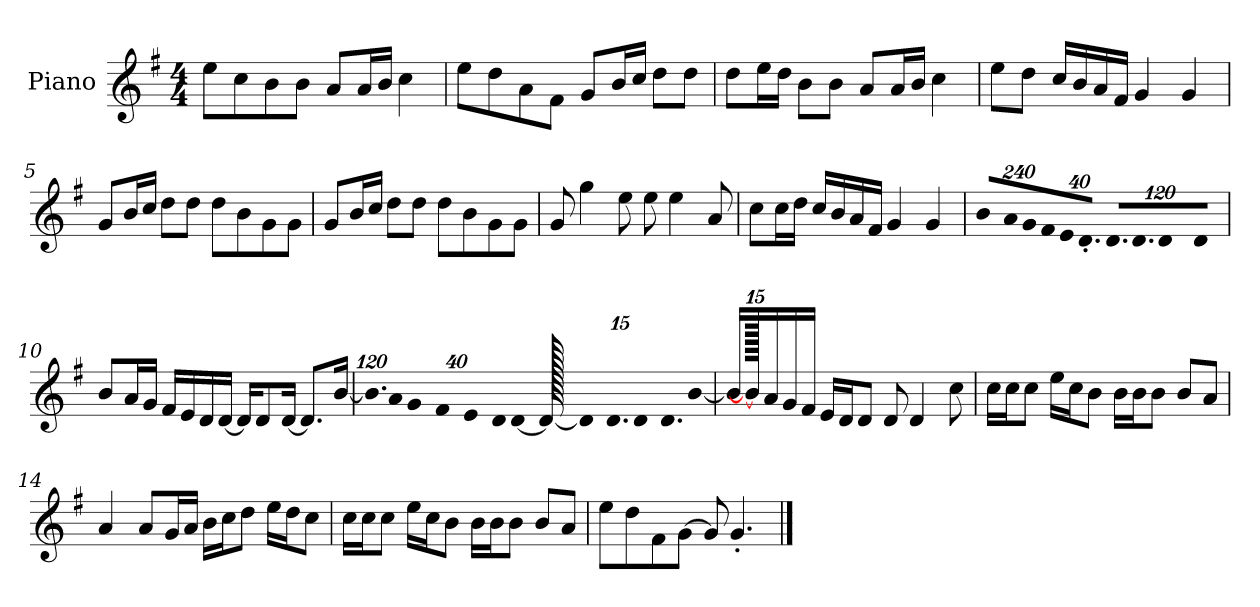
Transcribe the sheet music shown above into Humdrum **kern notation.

**kern
*part1
*staff1
*I"Piano
*I'P-no
*clefG2
*k[f#]
*M4/4
*MM90
=1
8ee\L
8cc\
8b\
8b\J
8a/L
16a/L
16b/JJ
4cc\
=2
8ee\L
8dd\
8a\
8f#\J
8g/L
16b/L
16cc/JJ
8dd\L
8dd\J
=3
8dd\L
16ee\L
16dd\JJ
8b\L
8b\J
8a/L
16a/L
16b/JJ
4cc\
=4
8ee\L
8dd\J
16cc/LL
16b/
16a/
16f#/JJ
4g/
4g/
!!LO:LB:g=z
=5
8g/L
16b/L
16cc/JJ
8dd\L
8dd\J
8dd\L
8b\
8g\
8g\J
=6
8g/L
16b/L
16cc/JJ
8dd\L
8dd\J
8dd\L
8b\
8g\
8g\J
=7
8g/
4gg\
8ee\
8ee\
4ee\
8a/
=8
8cc\L
16cc\L
16dd\JJ
16cc/LL
16b/
16a/
16f#/JJ
4g/
4g/
!!LO:LB:g=z
=9
*Xbrackettup
!LO:N:vis=8
960%137b/L
!LO:N:vis=16
1920%137a/L
!LO:N:vis=16
1920%137g/
!LO:N:vis=16
1920%137f#/
!LO:N:vis=32
640%23e/K
!LO:N:vis=16.
960%103d'/JJ
!LO:N:vis=16.
960%103d/LL
!LO:N:vis=16.
960%103d/J
!LO:N:vis=8
960%137d/
!LO:N:vis=8
960%137d/J
=10
8b/L
16a/L
16g/JJ
16f#/LL
16e/
16d/
[16d/JJ
16d/KL]
8d/
[16d/Jk
8.d/L]
[16b/Jk
=11
!LO:N:vis=16.
960%103b/LL]
!LO:N:vis=32
640%23a/K
!LO:N:vis=16
1920%137g/
!LO:N:vis=16
1920%137f#/
!LO:N:vis=16
1920%137e/
!LO:N:vis=32
640%23d/K
[384%41d/J
1920d/_
!LO:N:vis=32
640%23d/KLL]
!LO:N:vis=16.
960%103d/J
!LO:N:vis=8
960%137d/
!LO:N:vis=16.
960%103d/L
[160%17b/J
!!LO:LB:g=z
=12
16b/LL]
960b/_
16a/
16g/
16f#/JJ
16e/LL
16d/J
8d/J
8d/
4d/
8cc\
=13
16cc\LL
16cc\J
8cc\J
16ee\LL
16cc\J
8b\J
16b\LL
16b\J
8b\J
8b/L
8a/J
=14
4a/
8a/L
16g/L
16a/JJ
16b\LL
16cc\J
8dd\J
16ee\LL
16dd\J
8cc\J
=15
16cc\LL
16cc\J
8cc\J
16ee\LL
16cc\J
8b\J
16b\LL
16b\J
8b\J
8b/L
8a/J
!!LO:LB:g=z
=16
8ee\L
8dd\
8f#\
[8g\J
8g/]
4.g'/
==
*-
